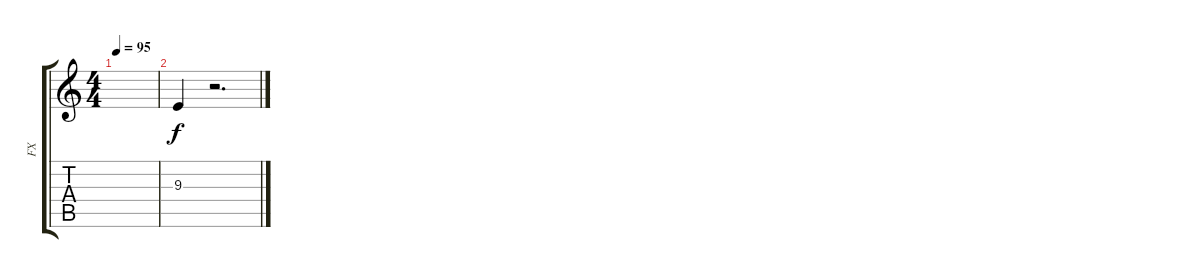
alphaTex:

\track ("FX" "FX") {instrument fx7echoes}
\staff {score tabs}
\tuning (E4 B3 G3 D3 A2 E2) {hide}
\ts (4 4)
\tempo 95
\clef g2
\ks c
|
9.3.4 r.2{d}
